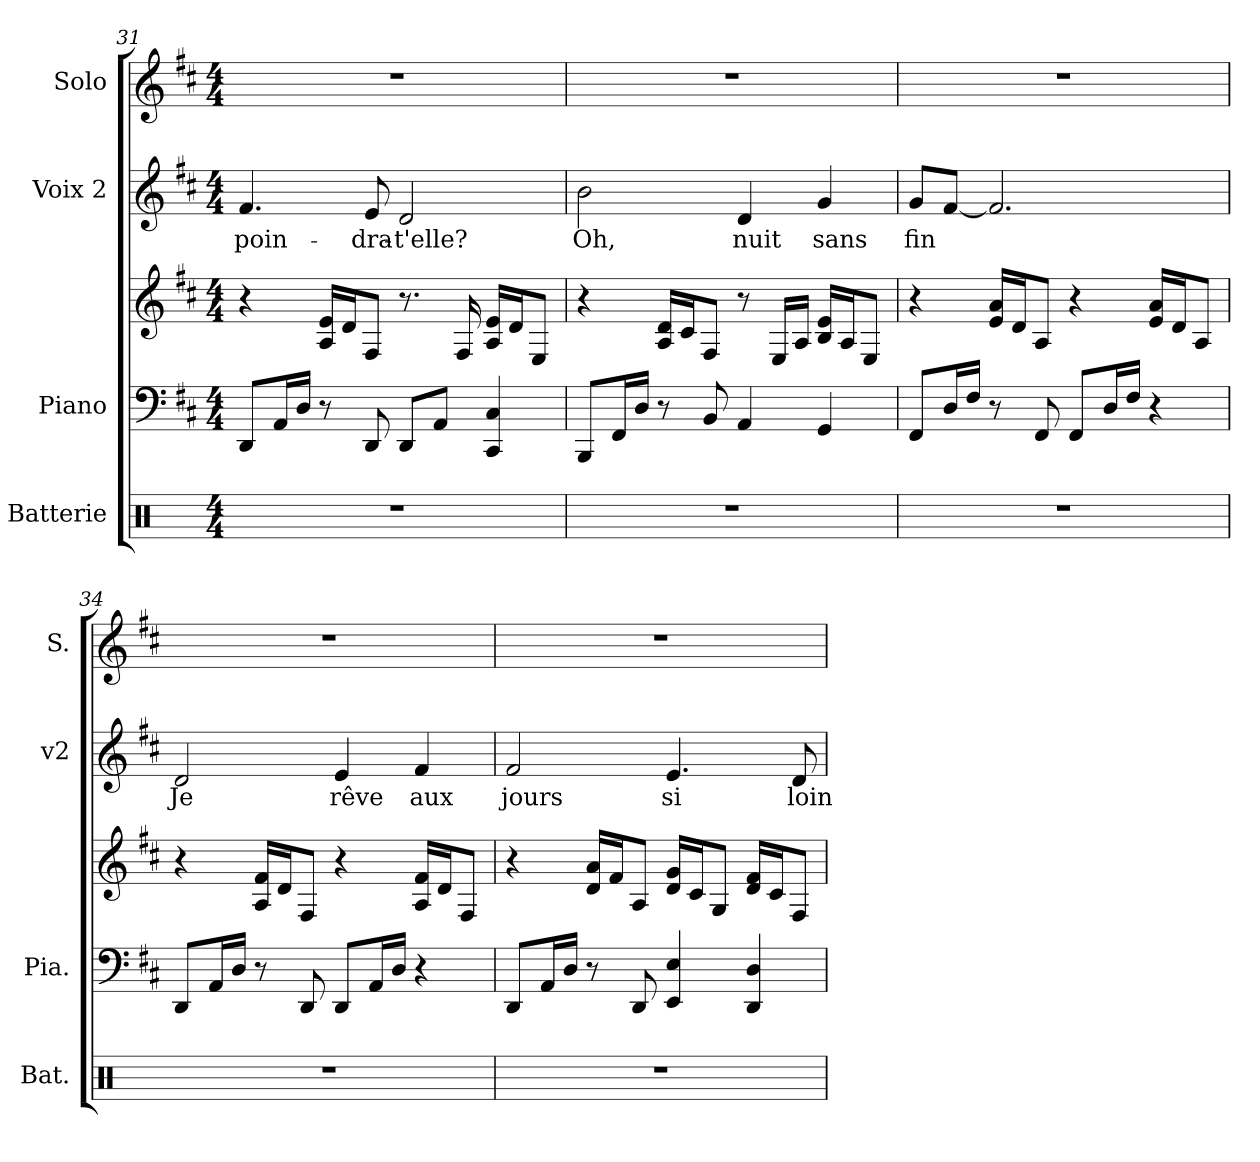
**kern	**kern	**kern	**kern	**text	**kern
*part4	*part3	*part3	*part2	*part2	*part1
*staff5	*staff4	*staff3	*staff2	*staff2	*staff1
*I"Batterie	*I"Piano	*	*I"Voix 2	*	*I"Solo
*I'Bat.	*I'Pia.	*	*I'v2	*	*I'S.
*clefX	*clefF4	*clefG2	*clefG2	*	*clefG2
*k[]	*k[f#c#]	*k[f#c#]	*k[f#c#]	*	*k[f#c#]
*M4/4	*M4/4	*M4/4	*M4/4	*	*M4/4
=31	=31	=31	=31	=31	=31
!	!	!	!	!LO:LY:b	!
1r	8DD/L	4r	4.f#/	poin-	1r
.	16AA/L	.	.	.	.
.	16D/JJ	.	.	.	.
.	8r	16A/ 16e/LL	.	.	.
.	.	16d/J	.	.	.
!	!	!	!	!LO:LY:b	!
.	8DD/	8F#/J	8e/	-dra-	.
!	!	!	!	!LO:LY:b	!
.	8DD/L	8.r	2d/	-t'elle?	.
.	8AA/J	.	.	.	.
.	.	16F#/	.	.	.
.	4CC#/ 4C#/	16A/ 16e/LL	.	.	.
.	.	16d/J	.	.	.
.	.	8E/J	.	.	.
=32	=32	=32	=32	=32	=32
!	!	!	!	!LO:LY:b	!
1r	8BBB/L	4r	2b\	Oh,	1r
.	16FF#/L	.	.	.	.
.	16D/JJ	.	.	.	.
.	8r	16A/ 16d/LL	.	.	.
.	.	16c#/J	.	.	.
.	8BB/	8F#/J	.	.	.
!	!	!	!	!LO:LY:b	!
.	4AA/	8r	4d/	nuit	.
.	.	16E/LL	.	.	.
.	.	16A/JJ	.	.	.
!	!	!	!	!LO:LY:b	!
.	4GG/	16B/ 16e/LL	4g/	sans	.
.	.	16A/J	.	.	.
.	.	8E/J	.	.	.
=33	=33	=33	=33	=33	=33
!	!	!	!	!LO:LY:b	!
1r	8FF#/L	4r	8g/L	fin	1r
.	16D/L	.	[8f#/J	.	.
.	16F#/JJ	.	.	.	.
.	8r	16e/ 16a/LL	2.f#/]	.	.
.	.	16d/J	.	.	.
.	8FF#/	8A/J	.	.	.
.	8FF#/L	4r	.	.	.
.	16D/L	.	.	.	.
.	16F#/JJ	.	.	.	.
.	4r	16e/ 16a/LL	.	.	.
.	.	16d/J	.	.	.
.	.	8A/J	.	.	.
!!LO:LB:g=z
=34	=34	=34	=34	=34	=34
!	!	!	!	!LO:LY:b	!
1r	8DD/L	4r	2d/	Je	1r
.	16AA/L	.	.	.	.
.	16D/JJ	.	.	.	.
.	8r	16A/ 16f#/LL	.	.	.
.	.	16d/J	.	.	.
.	8DD/	8F#/J	.	.	.
!	!	!	!	!LO:LY:b	!
.	8DD/L	4r	4e/	rêve	.
.	16AA/L	.	.	.	.
.	16D/JJ	.	.	.	.
!	!	!	!	!LO:LY:b	!
.	4r	16A/ 16f#/LL	4f#/	aux	.
.	.	16d/J	.	.	.
.	.	8F#/J	.	.	.
=35	=35	=35	=35	=35	=35
!	!	!	!	!LO:LY:b	!
1r	8DD/L	4r	2f#/	jours	1r
.	16AA/L	.	.	.	.
.	16D/JJ	.	.	.	.
.	8r	16d/ 16a/LL	.	.	.
.	.	16f#/J	.	.	.
.	8DD/	8A/J	.	.	.
!	!	!	!	!LO:LY:b	!
.	4EE/ 4E/	16d/ 16g/LL	4.e/	si	.
.	.	16c#/J	.	.	.
.	.	8G/J	.	.	.
.	4DD/ 4D/	16d/ 16f#/LL	.	.	.
.	.	16c#/J	.	.	.
!	!	!	!	!LO:LY:b	!
.	.	8F#/J	8d/	loin-	.
=	=	=	=	=	=
*-	*-	*-	*-	*-	*-
